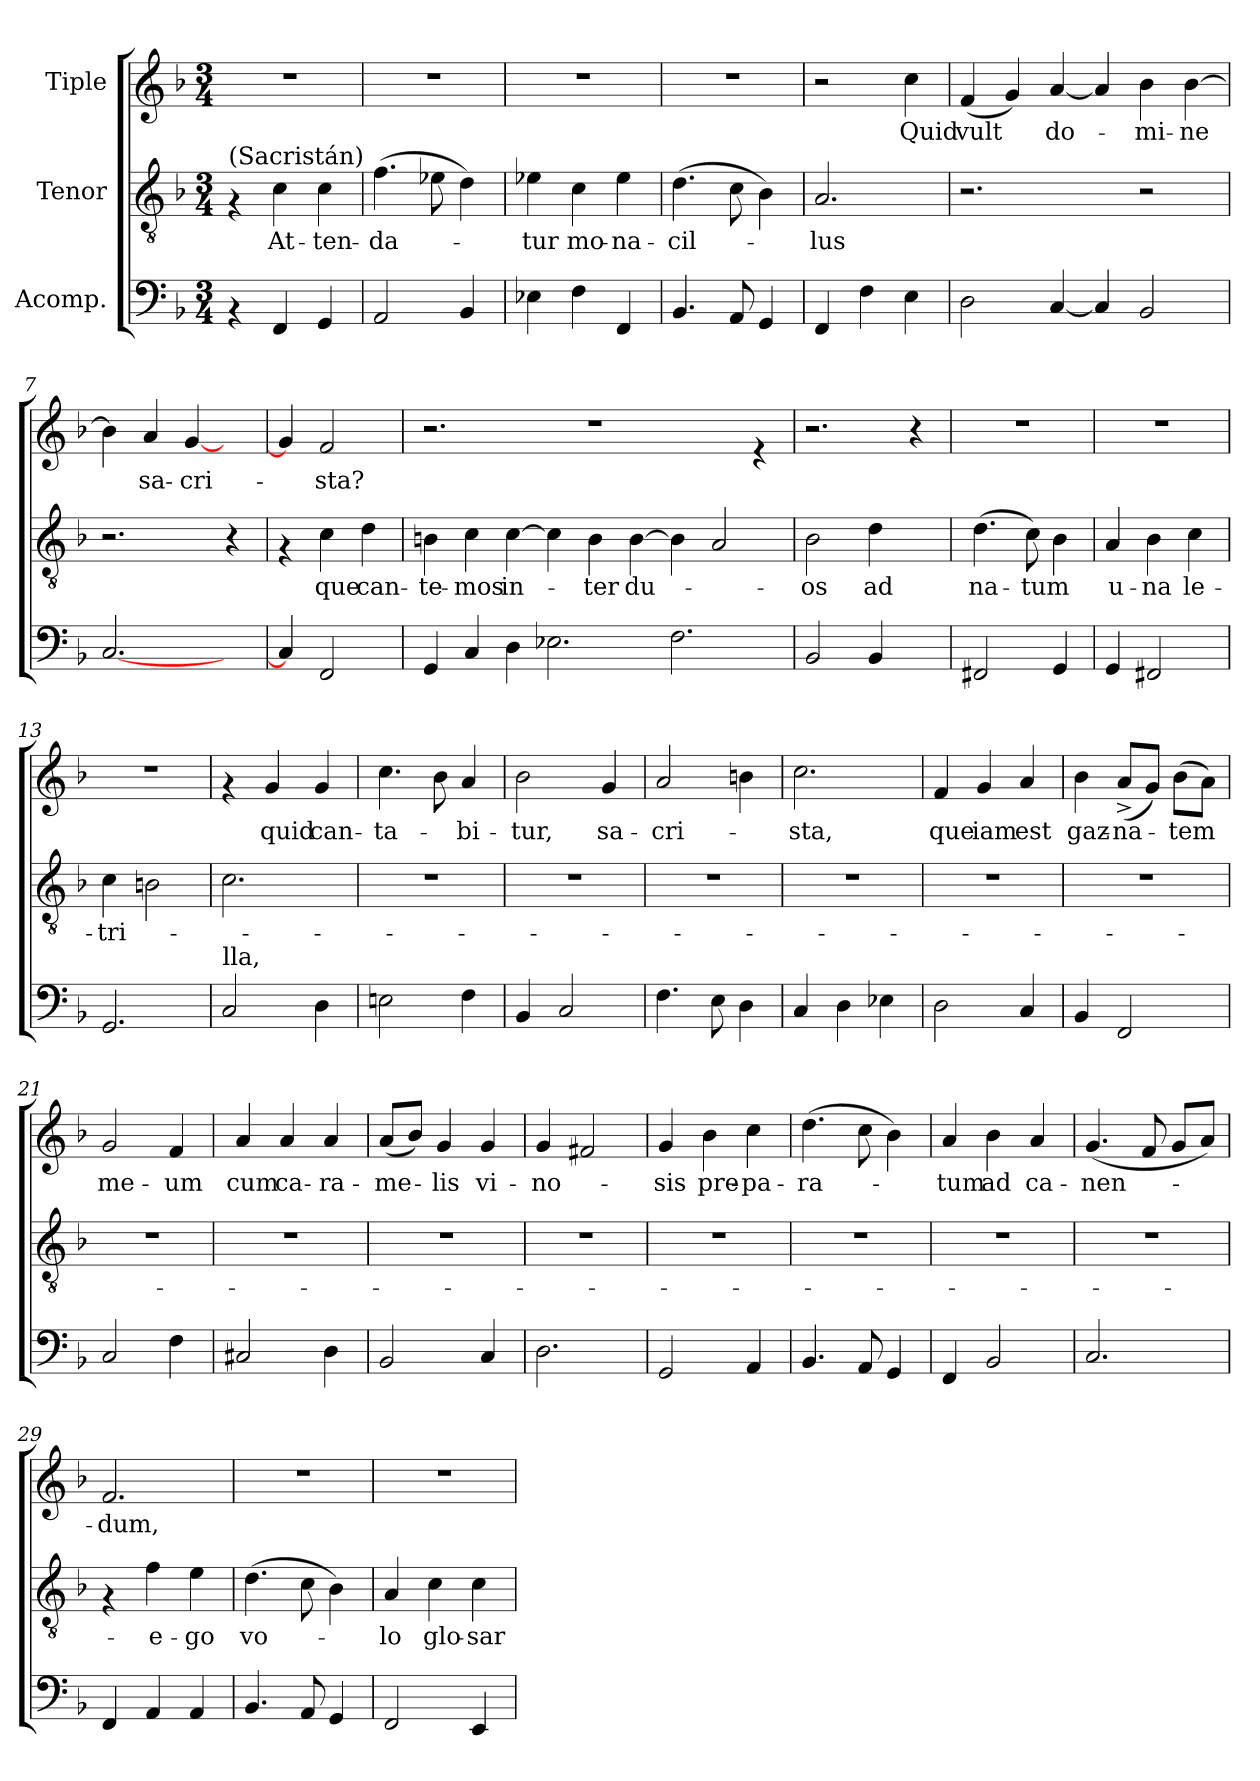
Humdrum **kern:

**kern	**kern	**text	**kern	**text
*part3	*part2	*part2	*part1	*part1
*staff3	*staff2	*staff2	*staff1	*staff1
*I"Acomp.	*I"Tenor	*	*I"Tiple	*
!!LO:PB:g=z
*clefF4	*clefGv2	*	*clefG2	*
*k[b-]	*k[b-]	*	*k[b-]	*
*F:	*F:	*	*F:	*
*M3/4	*M3/4	*	*M3/4	*
=1	=1	=1	=1	=1
!	!LO:TX:a:t=(Sacristán)	!	!	!
4rAA	4rF	.	2.r	.
!	!	!LO:LY:b	!	!
4FF/	4c\	At-	.	.
!	!	!LO:LY:b	!	!
4GG/	4c\	-ten-	.	.
=2	=2	=2	=2	=2
!	!	!LO:LY:b	!	!
2AA/	(>4.f\	-da-	2.r	.
.	8e-X\	.	.	.
4BB-/	4d\)	.	.	.
=3	=3	=3	=3	=3
!	!	!LO:LY:b	!	!
4E-X\	4e-X\	-tur	2.r	.
!	!	!LO:LY:b	!	!
4F\	4c\	mo-	.	.
!	!	!LO:LY:b	!	!
4FF/	4e-\	-na-	.	.
=4	=4	=4	=4	=4
!	!	!LO:LY:b	!	!
4.BB-/	(>4.d\	-cil-	2.r	.
8AA/	8c\	.	.	.
4GG/	4B-\)	.	.	.
=5	=5	=5	=5	=5
!	!	!LO:LY:b	!	!
4FF/	2.A/	-lus	2r	.
4F\	.	.	.	.
!	!	!	!	!LO:LY:b
4E\	.	.	4cc\	Quid
=6	=6	=6	=6	=6
!	!	!	!	!LO:LY:b
2D\	2.r	.	(>4f/	vult
.	.	.	4g/)	.
!	!	!	!	!LO:LY:b
[>4C/	.	.	[>4a/	do-
4C/]	4ryy	.	4a/]	.
!	!	!	!	!LO:LY:b
2BB-/	2r	.	4b-\	-mi-
!	!	!	!	!LO:LY:b
.	.	.	[<4b-\	-ne
!!LO:LB:g=z
=7	=7	=7	=7	=7
[>2.C/	2.r	.	4b-\]	.
!	!	!	!	!LO:LY:b
.	.	.	4a/	sa-
!	!	!	!	!LO:LY:b
.	.	.	[>4g/	-cri-
4ryy	4r	.	4ryy	.
=8	=8	=8	=8	=8
4C/]	4rF	.	4g/]	.
!	!	!LO:LY:b	!	!LO:LY:b
2FF/	4c\	que	2f/	-sta?
!	!	!LO:LY:b	!	!
.	4d\	can-	.	.
=9	=9	=9	=9	=9
!	!	!LO:LY:b	!	!
4GG/	4Bn\	-te-	2.r	.
!	!	!LO:LY:b	!	!
4C/	4c\	-mos	.	.
!	!	!LO:LY:b	!	!
4D\	[>4c\	in-	.	.
2.E-X\	4c\]	.	4ryy	.
!	!	!LO:LY:b	!	!
.	4B\	-ter	1r	.
!	!	!LO:LY:b	!	!
.	[>4B\	du-	.	.
2.F\	4B\]	.	.	.
.	2A/	.	.	.
.	.	.	4re	.
=10	=10	=10	=10	=10
!	!	!LO:LY:b	!	!
2BB-/	2B-\	-os	2.r	.
!	!	!LO:LY:b	!	!
4BB-/	4d\	ad	.	.
4ryy	4ryy	.	4r	.
=11	=11	=11	=11	=11
!	!	!LO:LY:b	!	!
2FF#X/	(>4.d\	na-	2.r	.
!	!	!LO:LY:b	!	!
.	8c\)	-tum	.	.
4GG/	4B-\	.	.	.
=12	=12	=12	=12	=12
!	!	!LO:LY:b	!	!
4GG/	4A/	u-	2.r	.
!	!	!LO:LY:b	!	!
2FF#X/	4B-\	-na	.	.
!	!	!LO:LY:b	!	!
.	4c\	le-	.	.
=13	=13	=13	=13	=13
!	!	!LO:LY:b	!	!
2.GG/	4c\	-tri-	2.r	.
.	2Bn\	.	.	.
!!LO:LB:g=z
=14	=14	=14	=14	=14
!LO:TX:a:t=lla,	!	!	!	!
2C/	2.c\	.	4rf	.
!	!	!	!	!LO:LY:b
.	.	.	4g/	quid
!	!	!	!	!LO:LY:b
4D\	.	.	4g/	can-
=15	=15	=15	=15	=15
!	!	!	!	!LO:LY:b
2En\	2.r	.	4.cc\	-ta-
.	.	.	8b-\	.
!	!	!	!	!LO:LY:b
4F\	.	.	4a/	-bi-
=16	=16	=16	=16	=16
!	!	!	!	!LO:LY:b
4BB-/	2.r	.	2b-\	-tur,
2C/	.	.	.	.
!	!	!	!	!LO:LY:b
.	.	.	4g/	sa-
=17	=17	=17	=17	=17
!	!	!	!	!LO:LY:b
4.F\	2.r	.	2a/	-cri-
8E\	.	.	.	.
4D\	.	.	4bn\	.
=18	=18	=18	=18	=18
!	!	!	!	!LO:LY:b
4C/	2.r	.	2.cc\	-sta,
4D\	.	.	.	.
4E-X\	.	.	.	.
=19	=19	=19	=19	=19
!	!	!	!	!LO:LY:b
2D\	2.r	.	4f/	que
!	!	!	!	!LO:LY:b
.	.	.	4g/	iam
!	!	!	!	!LO:LY:b
4C/	.	.	4a/	est
=20	=20	=20	=20	=20
!	!	!	!	!LO:LY:b
4BB-/	2.r	.	4b-\	gaz-
!	!	!	!	!LO:LY:b
2FF/	.	.	(<8a^</L	-na-
.	.	.	8g/J)	.
!	!	!	!	!LO:LY:b
.	.	.	(>8b-\L	-tem
.	.	.	8a\J)	.
=21	=21	=21	=21	=21
!	!	!	!	!LO:LY:b
2C/	2.r	.	2g/	me-
!	!	!	!	!LO:LY:b
4F\	.	.	4f/	-um
!!LO:LB:g=z
=22	=22	=22	=22	=22
!	!	!	!	!LO:LY:b
2C#X/	2.r	.	4a/	cum
!	!	!	!	!LO:LY:b
.	.	.	4a/	ca-
!	!	!	!	!LO:LY:b
4D\	.	.	4a/	-ra-
=23	=23	=23	=23	=23
!	!	!	!	!LO:LY:b
2BB-/	2.r	.	(<8a/L	-me-
.	.	.	8b-/J)	.
!	!	!	!	!LO:LY:b
.	.	.	4g/	-lis
!	!	!	!	!LO:LY:b
4C/	.	.	4g/	vi-
=24	=24	=24	=24	=24
!	!	!	!	!LO:LY:b
2.D\	2.r	.	4g/	-no-
.	.	.	2f#X/	.
=25	=25	=25	=25	=25
!	!	!	!	!LO:LY:b
2GG/	2.r	.	4g/	-sis
!	!	!	!	!LO:LY:b
.	.	.	4b-\	pre-
!	!	!	!	!LO:LY:b
4AA/	.	.	4cc\	-pa-
=26	=26	=26	=26	=26
!	!	!	!	!LO:LY:b
4.BB-/	2.r	.	(>4.dd\	-ra-
8AA/	.	.	8cc\	.
4GG/	.	.	4b-\)	.
=27	=27	=27	=27	=27
!	!	!	!	!LO:LY:b
4FF/	2.r	.	4a/	-tum
!	!	!	!	!LO:LY:b
2BB-/	.	.	4b-\	ad
!	!	!	!	!LO:LY:b
.	.	.	4a/	ca-
=28	=28	=28	=28	=28
!	!	!	!	!LO:LY:b
2.C/	2.r	.	(>4.g/	-nen-
.	.	.	8f/	.
.	.	.	8g/L	.
.	.	.	8a/J)	.
=29	=29	=29	=29	=29
!	!	!	!	!LO:LY:b
4FF/	4rF	.	2.f/	-dum,
!	!	!LO:LY:b	!	!
4AA/	4f\	-e-	.	.
!	!	!LO:LY:b	!	!
4AA/	4e\	-go	.	.
!!LO:PB:g=z
=30	=30	=30	=30	=30
!	!	!LO:LY:b	!	!
4.BB-/	(>4.d\	vo-	2.r	.
8AA/	8c\	.	.	.
4GG/	4B-\)	.	.	.
=31	=31	=31	=31	=31
!	!	!LO:LY:b	!	!
2FF/	4A/	-lo	2.r	.
!	!	!LO:LY:b	!	!
.	4c\	glo-	.	.
!	!	!LO:LY:b	!	!
4EE/	4c\	-sar	.	.
=	=	=	=	=
*-	*-	*-	*-	*-
